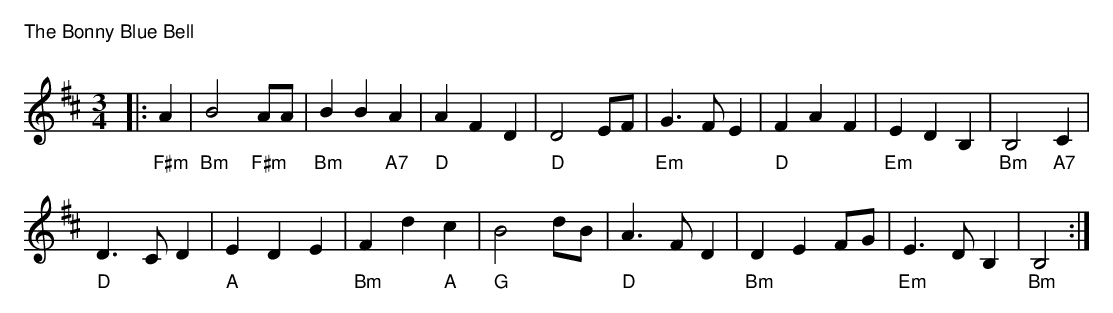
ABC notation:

X:1
T:The Bonny Blue Bell
C:
M:3/4
L:1/4
K:D
V:1 gchord=down
|:"F#m"A|"Bm"B2 "F#m"A/A/ | "Bm"BB "A7"A | "D"AFD | "D"D2E/F/ | "Em"G>FE | "D"FAF | "Em"EDB, | "Bm"B,2 "A7"C |
"D"D>CD | "A"EDE | "Bm"Fd "A"c | "G"B2d/B/ | "D"A>FD | "Bm"DEF/G/ | "Em"E>DB, | "Bm"B,2:|
